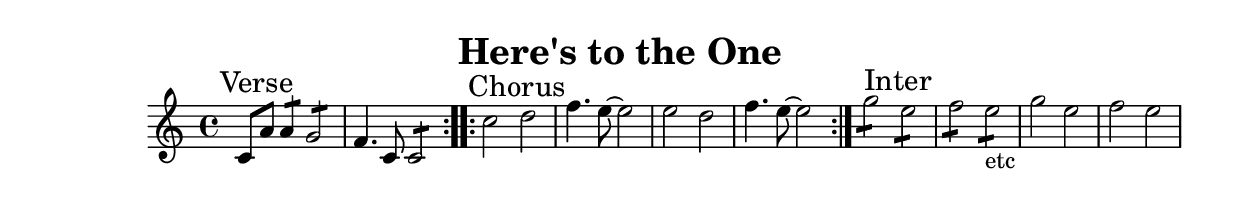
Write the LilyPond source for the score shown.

\header {
  title = "Here's to the One"
}

\score {
  \relative c' {
  
    \repeat volta 2 { c8 \mark "Verse" a' a4:8 g2:8 | f4. c8 c2:8 }
    \repeat volta 2 { c'2 \mark "Chorus" d f4. e8~ e2 | e d | f4. e8~ e2 }
    { g2:8 \mark "Inter" e:8 f:8 e:8-"etc" g e f e  }



  }

  \layout {}
  \midi {}
}